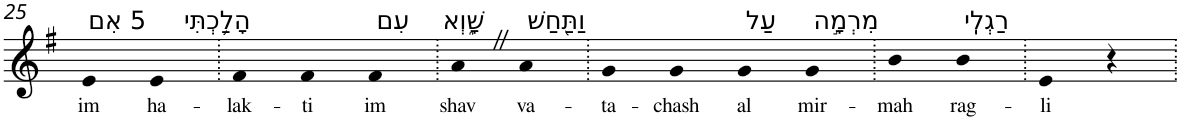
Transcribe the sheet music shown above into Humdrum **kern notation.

**kern	**text
*part1	*part1
*staff1	*staff1
*I"Piano	*
*I'Pno	*
!!LO:PB:g=z
*clefG2	*
*k[f#]	*
*G:	*
=25	=25
!LO:TX:a:t=5 אִם	!
!	!LO:LY:b
4e	im
!LO:TX:a:t=הָלַ֥כְתִּי	!
!	!LO:LY:b
4e	ha-
=26.	=26.
!	!LO:LY:b
4f#	-lak-
!	!LO:LY:b
4f#	-ti
!LO:TX:a:t=עִם	!
!	!LO:LY:b
4f#	im
=27.	=27.
!LO:TX:a:t=שָׁ֑וְא	!
!	!LO:LY:b
4aZ	shav
!LO:TX:a:t=וַתַּ֖חַשׁ	!
!	!LO:LY:b
4a	va-
=28.	=28.
!	!LO:LY:b
4g	-ta-
!	!LO:LY:b
4g	-chash
!LO:TX:a:t=עַל	!
!	!LO:LY:b
4g	al
!LO:TX:a:t=מִרְמָ֣ה	!
!	!LO:LY:b
4g	mir-
=29.	=29.
!	!LO:LY:b
4b	-mah
!LO:TX:a:t=רַגְלִֽי	!
!	!LO:LY:b
4b	rag-
=30.	=30.
!	!LO:LY:b
4e	-li
4r	.
=.	=.
*-	*-
